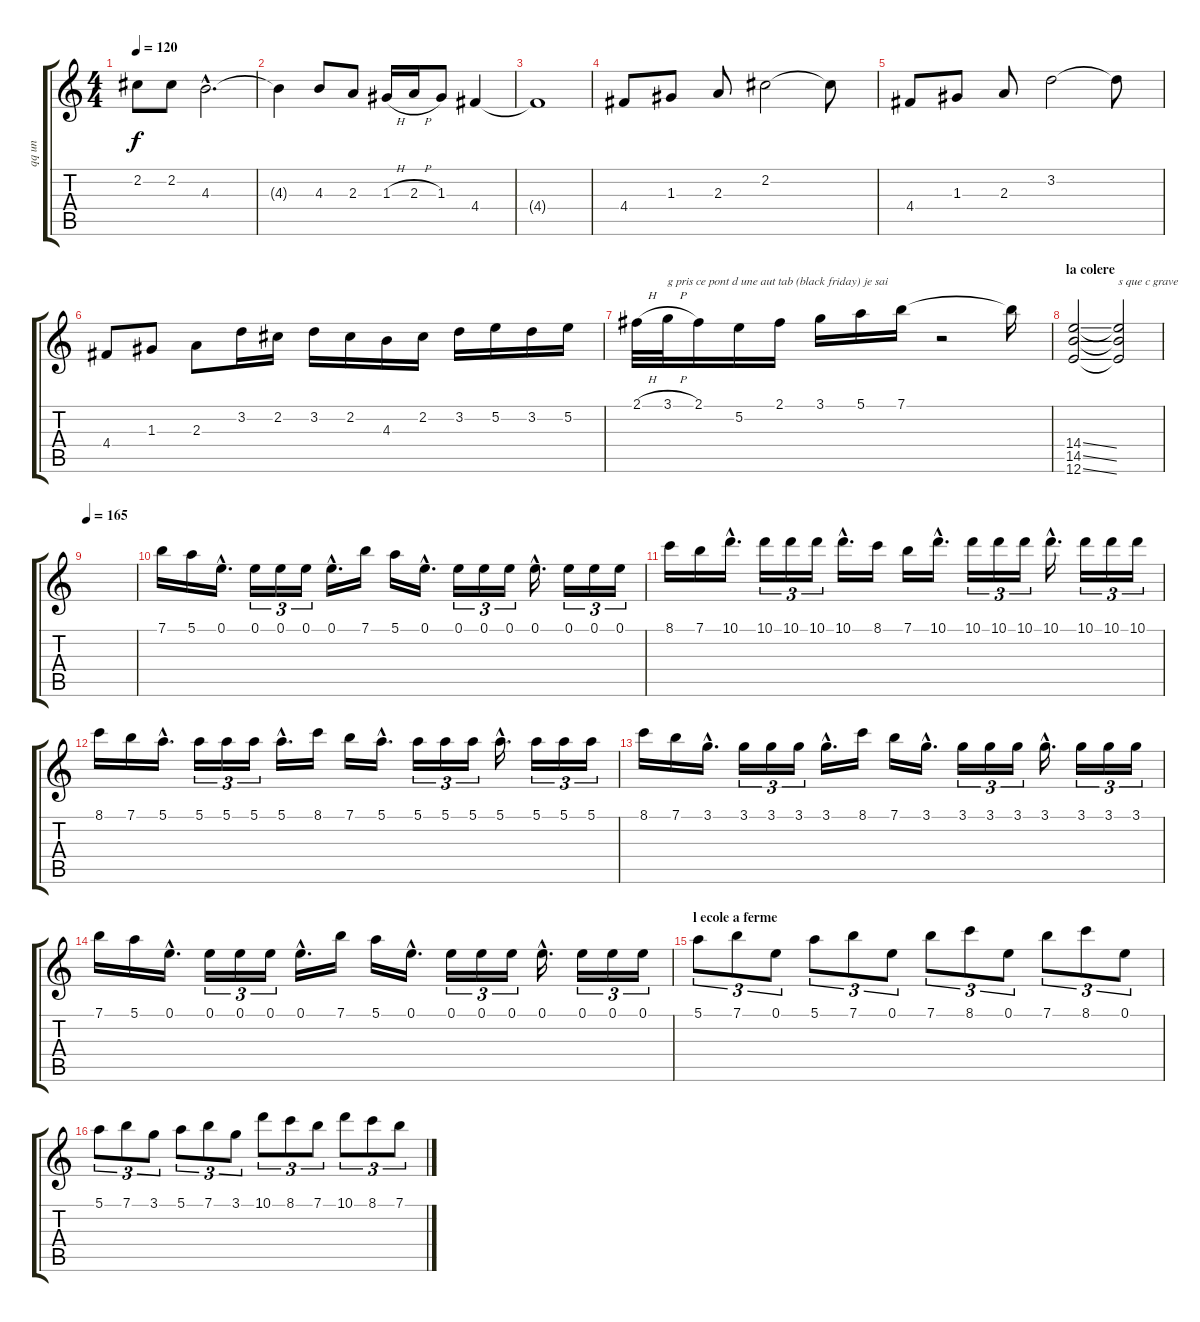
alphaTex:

\track ("qq un" "qq un") {instrument overdrivenguitar}
\staff {score tabs}
\tuning (E4 B3 G3 D3 A2 E2) {hide}
\ts (4 4)
\tempo 120
\clef g2
\ks c
2.2{t}.8{dy f} 2.2.8 4.3{hac}.2{d} |
4.3{t}.4 4.3.8 2.3.8 1.3{h}.16 2.3{h}.16 1.3.8 4.4.4 |
4.4{t}.1 |
4.4.8 1.3.8 2.3.8 2.2.2 2.2{t}.8 |
4.4.8 1.3.8 2.3.8 3.2.2 3.2{t}.8 |
4.4.8 1.3.8 2.3.8 3.2.16 2.2.16 3.2.16 2.2.16 4.3.16 2.2.16 3.2.16 5.2.16 3.2.16 5.2.16 |
2.1{h}.32 3.1{h}.32{txt "g pris ce pont d une aut tab (black friday) je sai"} 2.1.16 5.2.16 2.1.16 3.1.16 5.1.16 7.1.16 r.2 7.1{t}.16 |
\section ("" "la colere")
(14.4{ss} 14.5{ss} 12.6{ss}).2 (14.4{t} 14.5{t} 12.6{t}).2{txt "s que c grave"} |
\tempo 165
|
7.1.16 5.1.16 0.1{hac}.16{d} 0.1.16{tu (3 2)} 0.1.16{tu (3 2)} 0.1.16{tu (3 2)} 0.1{hac}.16{d} 7.1.16 5.1.16 0.1{hac}.16{d} 0.1.16{tu (3 2)} 0.1.16{tu (3 2)} 0.1.16{tu (3 2)} 0.1{hac}.16{d} 0.1.16{tu (3 2)} 0.1.16{tu (3 2)} 0.1.16{tu (3 2)} |
8.1.16 7.1.16 10.1{hac}.16{d} 10.1.16{tu (3 2)} 10.1.16{tu (3 2)} 10.1.16{tu (3 2)} 10.1{hac}.16{d} 8.1.16 7.1.16 10.1{hac}.16{d} 10.1.16{tu (3 2)} 10.1.16{tu (3 2)} 10.1.16{tu (3 2)} 10.1{hac}.16{d} 10.1.16{tu (3 2)} 10.1.16{tu (3 2)} 10.1.16{tu (3 2)} |
8.1.16 7.1.16 5.1{hac}.16{d} 5.1.16{tu (3 2)} 5.1.16{tu (3 2)} 5.1.16{tu (3 2)} 5.1{hac}.16{d} 8.1.16 7.1.16 5.1{hac}.16{d} 5.1.16{tu (3 2)} 5.1.16{tu (3 2)} 5.1.16{tu (3 2)} 5.1{hac}.16{d} 5.1.16{tu (3 2)} 5.1.16{tu (3 2)} 5.1.16{tu (3 2)} |
8.1.16 7.1.16 3.1{hac}.16{d} 3.1.16{tu (3 2)} 3.1.16{tu (3 2)} 3.1.16{tu (3 2)} 3.1{hac}.16{d} 8.1.16 7.1.16 3.1{hac}.16{d} 3.1.16{tu (3 2)} 3.1.16{tu (3 2)} 3.1.16{tu (3 2)} 3.1{hac}.16{d} 3.1.16{tu (3 2)} 3.1.16{tu (3 2)} 3.1.16{tu (3 2)} |
7.1.16 5.1.16 0.1{hac}.16{d} 0.1.16{tu (3 2)} 0.1.16{tu (3 2)} 0.1.16{tu (3 2)} 0.1{hac}.16{d} 7.1.16 5.1.16 0.1{hac}.16{d} 0.1.16{tu (3 2)} 0.1.16{tu (3 2)} 0.1.16{tu (3 2)} 0.1{hac}.16{d} 0.1.16{tu (3 2)} 0.1.16{tu (3 2)} 0.1.16{tu (3 2)} |
\section ("" "l ecole a ferme")
5.1.8{tu (3 2)} 7.1.8{tu (3 2)} 0.1.8{tu (3 2)} 5.1.8{tu (3 2)} 7.1.8{tu (3 2)} 0.1.8{tu (3 2)} 7.1.8{tu (3 2)} 8.1.8{tu (3 2)} 0.1.8{tu (3 2)} 7.1.8{tu (3 2)} 8.1.8{tu (3 2)} 0.1.8{tu (3 2)} |
5.1.8{tu (3 2)} 7.1.8{tu (3 2)} 3.1.8{tu (3 2)} 5.1.8{tu (3 2)} 7.1.8{tu (3 2)} 3.1.8{tu (3 2)} 10.1.8{tu (3 2)} 8.1.8{tu (3 2)} 7.1.8{tu (3 2)} 10.1.8{tu (3 2)} 8.1.8{tu (3 2)} 7.1.8{tu (3 2)}
